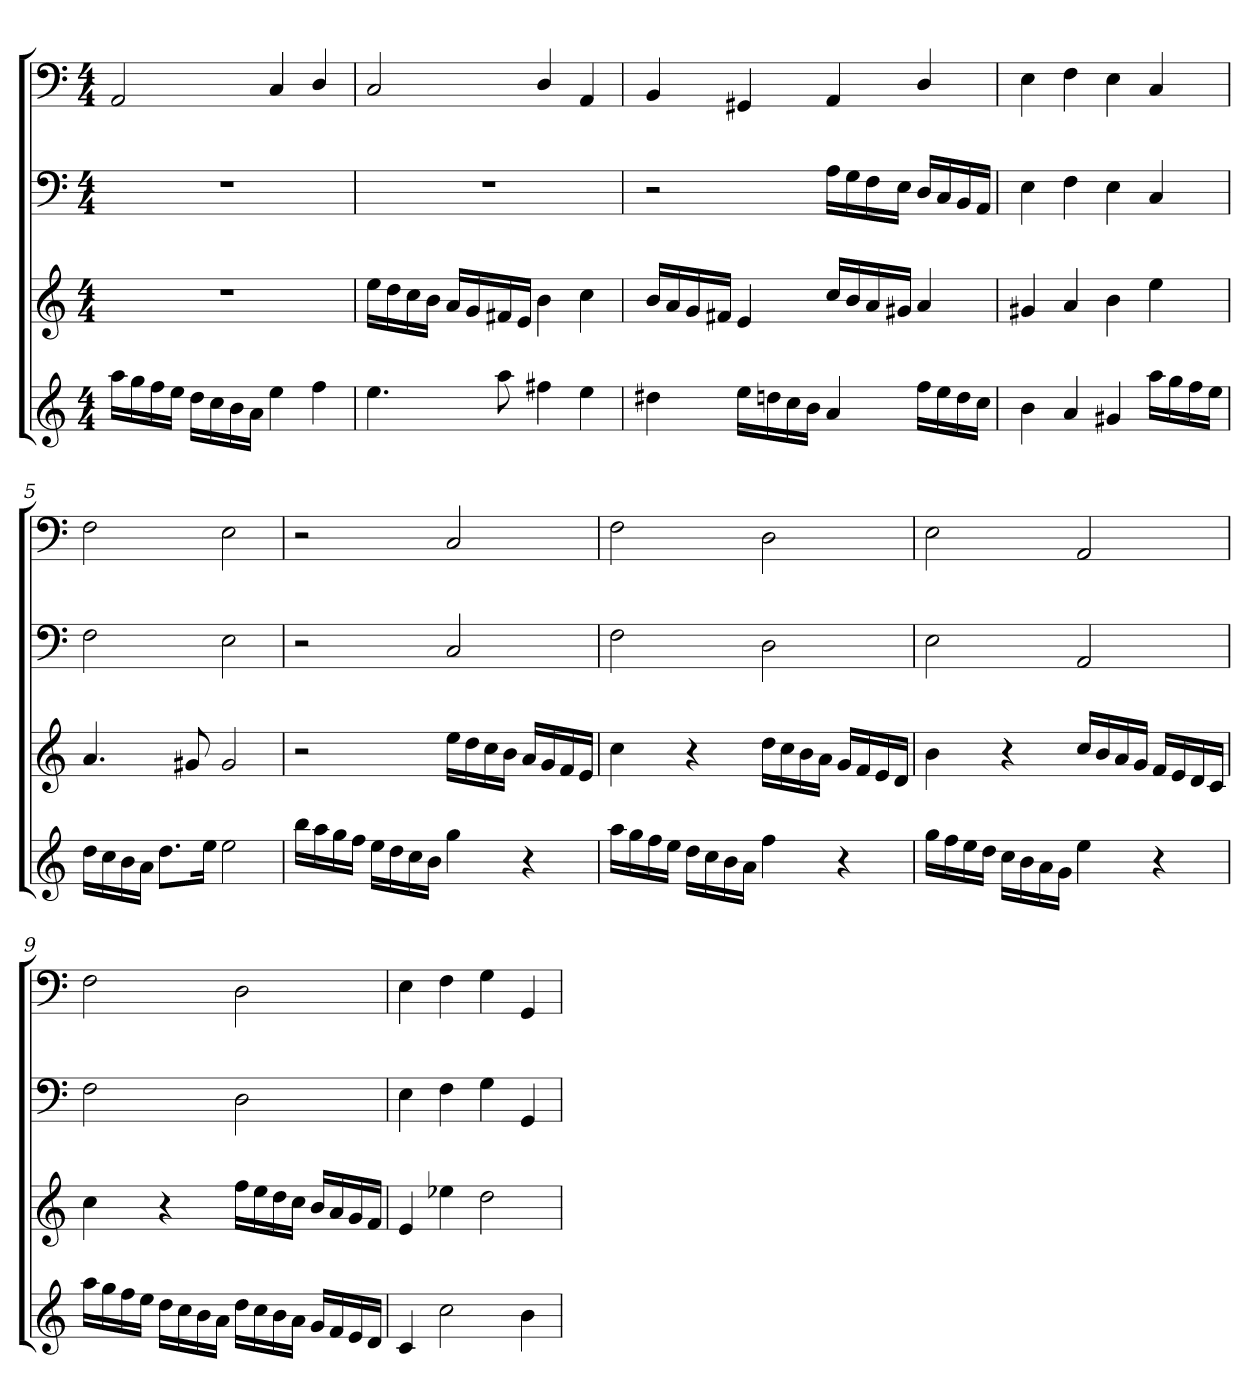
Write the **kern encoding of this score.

**kern	**kern	**kern	**kern
*part4	*part3	*part2	*part1
*staff4	*staff3	*staff2	*staff1
*clefG2	*clefG2	*clefF4	*clefF4
*k[]	*k[]	*k[]	*k[]
*a:	*a:	*a:	*a:
*M4/4	*M4/4	*M4/4	*M4/4
=1	=1	=1	=1
16aa\LL	1r	1r	2AA/
16gg\	.	.	.
16ff\	.	.	.
16ee\JJ	.	.	.
16dd\LL	.	.	.
16cc\	.	.	.
16b\	.	.	.
16a\JJ	.	.	.
4ee\	.	.	4C/
4ff\	.	.	4D/
=2	=2	=2	=2
4.ee\	16ee\LL	1r	2C/
.	16dd\	.	.
.	16cc\	.	.
.	16b\JJ	.	.
.	16a/LL	.	.
.	16g/	.	.
8aa\	16f#X/	.	.
.	16e/JJ	.	.
4ff#X\	4b\	.	4D/
4ee\	4cc\	.	4AA/
=3	=3	=3	=3
4dd#X\	16b/LL	2r	4BB/
.	16a/	.	.
.	16g/	.	.
.	16f#X/JJ	.	.
16ee\LL	4e/	.	4GG#X/
16ddn\	.	.	.
16cc\	.	.	.
16b\JJ	.	.	.
4a/	16cc/LL	16A\LL	4AA/
.	16b/	16G\	.
.	16a/	16F\	.
.	16g#X/JJ	16E\JJ	.
16ff\LL	4a/	16D/LL	4D/
16ee\	.	16C/	.
16dd\	.	16BB/	.
16cc\JJ	.	16AA/JJ	.
=4	=4	=4	=4
4b\	4g#X/	4E\	4E\
4a/	4a/	4F\	4F\
4g#X/	4b\	4E\	4E\
16aa\LL	4ee\	4C/	4C/
16gg\	.	.	.
16ff\	.	.	.
16ee\JJ	.	.	.
=5	=5	=5	=5
16dd\LL	4.a/	2F\	2F\
16cc\	.	.	.
16b\	.	.	.
16a\JJ	.	.	.
8.dd\L	.	.	.
.	8g#X/	.	.
16ee\Jk	.	.	.
2ee\	2g#/	2E\	2E\
=6	=6	=6	=6
16bb\LL	2r	2r	2r
16aa\	.	.	.
16gg\	.	.	.
16ff\JJ	.	.	.
16ee\LL	.	.	.
16dd\	.	.	.
16cc\	.	.	.
16b\JJ	.	.	.
4gg\	16ee\LL	2C/	2C/
.	16dd\	.	.
.	16cc\	.	.
.	16b\JJ	.	.
4r	16a/LL	.	.
.	16g/	.	.
.	16f/	.	.
.	16e/JJ	.	.
=7	=7	=7	=7
16aa\LL	4cc\	2F\	2F\
16gg\	.	.	.
16ff\	.	.	.
16ee\JJ	.	.	.
16dd\LL	4r	.	.
16cc\	.	.	.
16b\	.	.	.
16a\JJ	.	.	.
4ff\	16dd\LL	2D\	2D\
.	16cc\	.	.
.	16b\	.	.
.	16a\JJ	.	.
4r	16g/LL	.	.
.	16f/	.	.
.	16e/	.	.
.	16d/JJ	.	.
=8	=8	=8	=8
16gg\LL	4b\	2E\	2E\
16ff\	.	.	.
16ee\	.	.	.
16dd\JJ	.	.	.
16cc\LL	4r	.	.
16b\	.	.	.
16a\	.	.	.
16g\JJ	.	.	.
4ee\	16cc/LL	2AA/	2AA/
.	16b/	.	.
.	16a/	.	.
.	16g/JJ	.	.
4r	16f/LL	.	.
.	16e/	.	.
.	16d/	.	.
.	16c/JJ	.	.
=9	=9	=9	=9
16aa\LL	4cc\	2F\	2F\
16gg\	.	.	.
16ff\	.	.	.
16ee\JJ	.	.	.
16dd\LL	4r	.	.
16cc\	.	.	.
16b\	.	.	.
16a\JJ	.	.	.
16dd\LL	16ff\LL	2D\	2D\
16cc\	16ee\	.	.
16b\	16dd\	.	.
16a\JJ	16cc\JJ	.	.
16g/LL	16b/LL	.	.
16f/	16a/	.	.
16e/	16g/	.	.
16d/JJ	16f/JJ	.	.
=10	=10	=10	=10
4c/	4e/	4E\	4E\
2cc\	4ee-X\	4F\	4F\
.	2dd\	4G\	4G\
4b\	.	4GG/	4GG/
=	=	=	=
*-	*-	*-	*-
